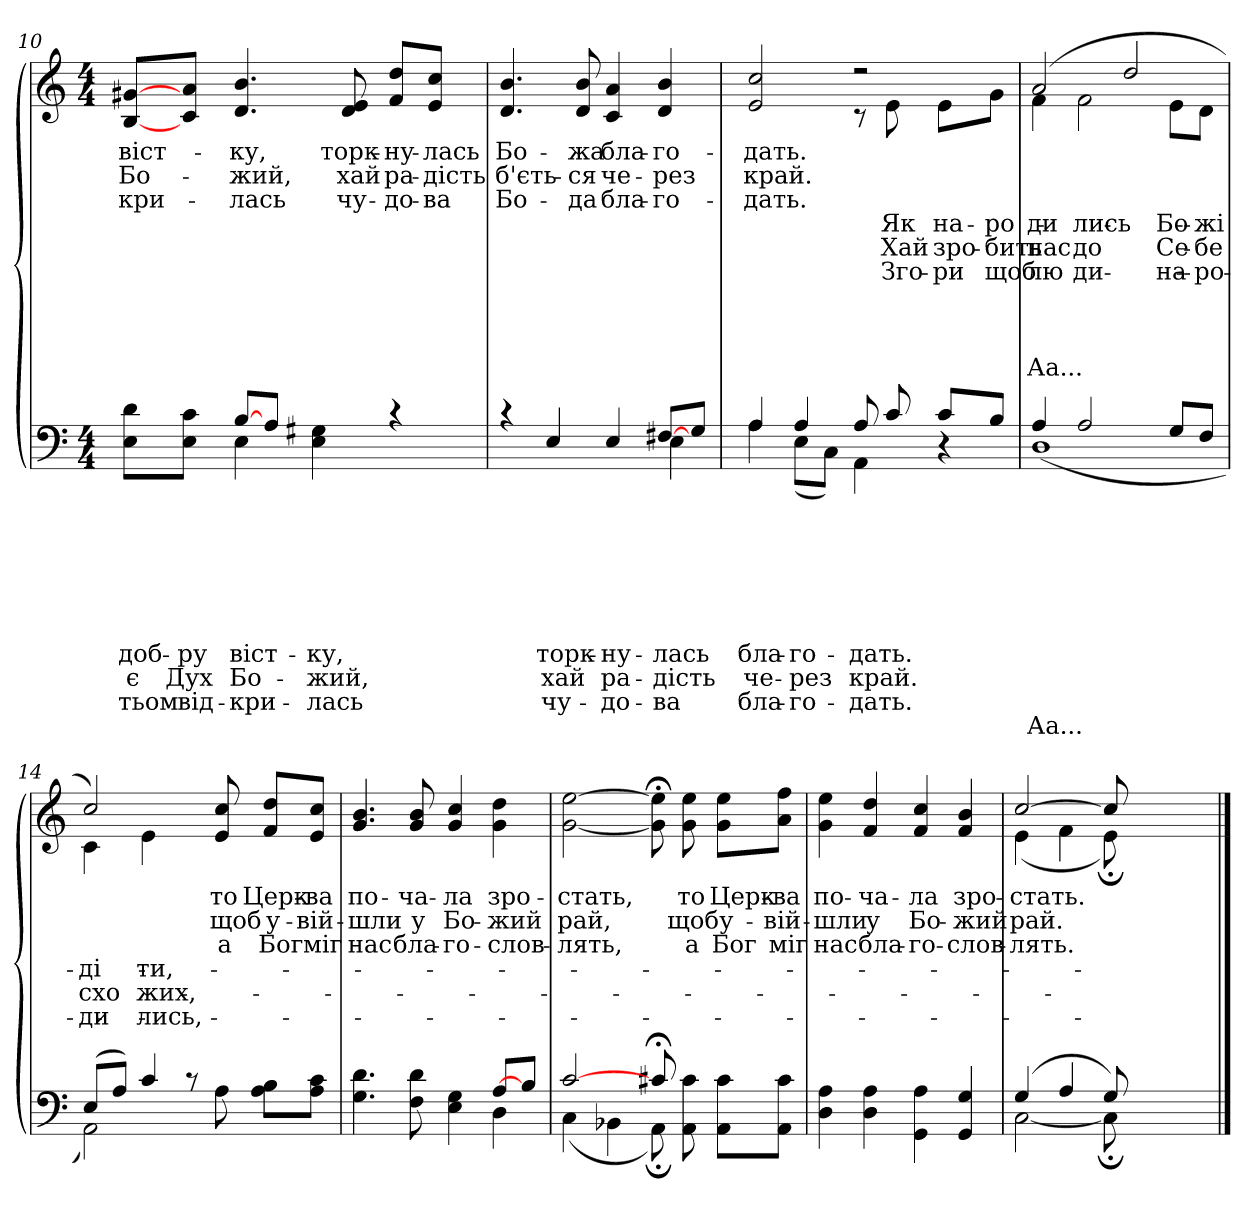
**kern	**text	**text	**text	**text	**text	**text	**text	**text	**text	**text	**kern	**text	**text	**text	**text	**text	**text	**text	**text	**text	**text
*part2	*part2	*part2	*part2	*part2	*part2	*part2	*part2	*part2	*part2	*part2	*part1	*part1	*part1	*part1	*part1	*part1	*part1	*part1	*part1	*part1	*part1
*staff2	*staff2	*staff2	*staff2	*staff2	*staff2	*staff2	*staff2	*staff2	*staff2	*staff2	*staff1	*staff1	*staff1	*staff1	*staff1	*staff1	*staff1	*staff1	*staff1	*staff1	*staff1
*clefF4	*	*	*	*	*	*	*	*	*	*	*clefG2	*	*	*	*	*	*	*	*	*	*
*k[]	*	*	*	*	*	*	*	*	*	*	*k[]	*	*	*	*	*	*	*	*	*	*
*C:	*	*	*	*	*	*	*	*	*	*	*C:	*	*	*	*	*	*	*	*	*	*
*M4/4	*	*	*	*	*	*	*	*	*	*	*M4/4	*	*	*	*	*	*	*	*	*	*
=10	=10	=10	=10	=10	=10	=10	=10	=10	=10	=10	=10	=10	=10	=10	=10	=10	=10	=10	=10	=10	=10
!	!	!	!	!	!	!	!LO:LY:b	!LO:LY:b	!LO:LY:b	!	!	!LO:LY:b	!LO:LY:b	!LO:LY:b	!	!	!	!	!	!	!
*^	*	*	*	*	*	*	*	*	*	*	*	*	*	*	*	*	*	*	*	*	*
8E\ 8d\L	4AA\yy	.	.	.	.	.	.	доб-	-є	-тьом	.	[8B/ [8g#X/L	віст-	Бо-	-кри-	.	.	.	.	.	.	.
!	!	!	!	!	!	!	!	!LO:LY:b	!LO:LY:b	!LO:LY:b	!	!	!	!	!	!	!	!	!	!	!	!
8E\ 8c\J	.	.	.	.	.	.	.	-ру	Дух	від-	.	8c/ 8a/J	.	.	.	.	.	.	.	.	.	.
!	!	!	!	!	!	!	!	!LO:LY:b	!LO:LY:b	!LO:LY:b	!	!	!LO:LY:b	!LO:LY:b	!LO:LY:b	!	!	!	!	!	!	!
[>8B/L	4E\	.	.	.	.	.	.	віст-	Бо-	-кри-	.	4.d/ 4.b/	-ку,	-жий,	-лась	.	.	.	.	.	.	.
8A/J	.	.	.	.	.	.	.	.	.	.	.	.	.	.	.	.	.	.	.	.	.	.
!	!	!	!	!	!	!	!	!LO:LY:b	!LO:LY:b	!LO:LY:b	!	!	!	!	!	!	!	!	!	!	!	!
4E\ 4G#X\	2E\yy	.	.	.	.	.	.	-ку,	-жий,	-лась	.	.	.	.	.	.	.	.	.	.	.	.
!	!	!	!	!	!	!	!	!	!	!	!	!	!LO:LY:b	!LO:LY:b	!LO:LY:b	!	!	!	!	!	!	!
.	.	.	.	.	.	.	.	.	.	.	.	8d/ 8e/	торк-	хай	чу-	.	.	.	.	.	.	.
!	!	!	!	!	!	!	!	!	!	!	!	!	!LO:LY:b	!LO:LY:b	!LO:LY:b	!	!	!	!	!	!	!
4r	.	.	.	.	.	.	.	.	.	.	.	8f/ 8dd/L	-ну-	ра-	-до-	.	.	.	.	.	.	.
!	!	!	!	!	!	!	!	!	!	!	!	!	!LO:LY:b	!LO:LY:b	!LO:LY:b	!	!	!	!	!	!	!
.	.	.	.	.	.	.	.	.	.	.	.	8e/ 8cc/J	-лась	-дість	-ва	.	.	.	.	.	.	.
!!LO:PB:g=z
=11	=11	=11	=11	=11	=11	=11	=11	=11	=11	=11	=11	=11	=11	=11	=11	=11	=11	=11	=11	=11	=11	=11
!	!	!	!	!	!	!	!	!	!	!	!	!	!LO:LY:b	!LO:LY:b	!LO:LY:b	!	!	!	!	!	!	!
4r	2.E\yy	.	.	.	.	.	.	.	.	.	.	4.d/ 4.b/	Бо-	б'єть-	Бо-	.	.	.	.	.	.	.
!	!	!	!	!	!	!	!	!LO:LY:b	!LO:LY:b	!LO:LY:b	!	!	!	!	!	!	!	!	!	!	!	!
4E	.	.	.	.	.	.	.	торк-	хай	чу-	.	.	.	.	.	.	.	.	.	.	.	.
!	!	!	!	!	!	!	!	!	!	!	!	!	!LO:LY:b	!LO:LY:b	!LO:LY:b	!	!	!	!	!	!	!
.	.	.	.	.	.	.	.	.	.	.	.	8d/ 8b/	-жа	-ся	-да	.	.	.	.	.	.	.
!	!	!	!	!	!	!	!	!LO:LY:b	!LO:LY:b	!LO:LY:b	!	!	!LO:LY:b	!LO:LY:b	!LO:LY:b	!	!	!	!	!	!	!
4E	.	.	.	.	.	.	.	-ну-	ра-	-до-	.	4c/ 4a/	бла-	че-	бла-	.	.	.	.	.	.	.
!	!	!	!	!	!	!	!	!LO:LY:b	!LO:LY:b	!LO:LY:b	!	!	!LO:LY:b	!LO:LY:b	!LO:LY:b	!	!	!	!	!	!	!
[>8F#X/L	4E\	.	.	.	.	.	.	-лась	-дість	-ва	.	4d/ 4b/	-го-	-рез	-го-	.	.	.	.	.	.	.
8G/J	.	.	.	.	.	.	.	.	.	.	.	.	.	.	.	.	.	.	.	.	.	.
=12	=12	=12	=12	=12	=12	=12	=12	=12	=12	=12	=12	=12	=12	=12	=12	=12	=12	=12	=12	=12	=12	=12
!	!	!	!	!	!	!	!	!LO:LY:b	!LO:LY:b	!LO:LY:b	!	!	!LO:LY:b	!LO:LY:b	!LO:LY:b	!	!	!	!	!	!	!
*	*	*	*	*	*	*	*	*	*	*	*	*^	*	*	*	*	*	*	*	*	*	*
4A/	4A\	.	.	.	.	.	.	бла-	че-	бла-	.	2e/ 2cc/	2e\yy	-дать.	край.	-дать.	.	.	.	.	.	.	.
!	!	!	!	!	!	!	!	!LO:LY:b	!LO:LY:b	!LO:LY:b	!	!	!	!	!	!	!	!	!	!	!	!	!
4A/	(<8E\L	.	.	.	.	.	.	-го-	-рез	-го-	.	.	.	.	.	.	.	.	.	.	.	.	.
.	8C\J)	.	.	.	.	.	.	.	.	.	.	.	.	.	.	.	.	.	.	.	.	.	.
!	!	!	!	!	!	!	!	!LO:LY:b	!LO:LY:b	!LO:LY:b	!	!	!	!	!	!	!	!	!	!	!	!	!
8A/	4AA\	.	.	.	.	.	.	-дать.	край.	-дать.	.	2rdd	8rc	.	.	.	.	.	.	.	.	.	.
!	!	!	!	!	!	!	!	!	!	!	!	!	!	!	!	!	!LO:LY:b	!LO:LY:b	!LO:LY:b	!	!	!	!
8c/	.	.	.	.	.	.	.	.	.	.	.	.	8e\	.	.	.	Як	Хай	Зго-	.	.	.	.
!	!	!	!	!	!	!	!	!	!	!	!	!	!	!	!	!	!LO:LY:b	!LO:LY:b	!LO:LY:b	!	!	!	!
8c/L	4rC	.	.	.	.	.	.	.	.	.	.	.	8e\L	.	.	.	на-	зро-	-ри	.	.	.	.
!	!	!	!	!	!	!	!	!	!	!	!	!	!	!	!	!	!LO:LY:b	!LO:LY:b	!LO:LY:b	!	!	!	!
8B/J	.	.	.	.	.	.	.	.	.	.	.	.	8g\J	.	.	.	-ро-	-бить	щоб	.	.	.	.
=13	=13	=13	=13	=13	=13	=13	=13	=13	=13	=13	=13	=13	=13	=13	=13	=13	=13	=13	=13	=13	=13	=13	=13
!	!	!	!	!	!	!	!	!	!	!	!LO:LY:b	!	!	!	!	!	!	!	!	!	!	!	!LO:LY:a
!	!	!	!	!	!	!	!	!	!	!	!	!	!	!	!	!	!LO:LY:b	!LO:LY:b	!LO:LY:b	!	!	!	!
4A/	(<1D	.	.	.	.	.	.	.	.	.	Аа...	(2a/	4f\	.	.	.	-ди-	нас	лю-	.	.	.	Аа...
!	!	!	!	!	!	!	!	!	!	!	!	!	!	!	!	!	!LO:LY:b	!LO:LY:b	!LO:LY:b	!	!	!	!
2A/	.	.	.	.	.	.	.	.	.	.	.	.	2f\	.	.	.	-лись	до	-ди	.	.	.	.
.	.	.	.	.	.	.	.	.	.	.	.	2dd/	.	.	.	.	.	.	.	.	.	.	.
!	!	!	!	!	!	!	!	!	!	!	!	!	!	!	!	!	!LO:LY:b	!LO:LY:b	!LO:LY:b	!	!	!	!
8G/L	.	.	.	.	.	.	.	.	.	.	.	.	8e\L	.	.	.	Бо-	Се-	на-	.	.	.	.
!	!	!	!	!	!	!	!	!	!	!	!	!	!	!	!	!	!LO:LY:b	!LO:LY:b	!LO:LY:b	!	!	!	!
8F/J	.	.	.	.	.	.	.	.	.	.	.	.	8d\J	.	.	.	-жі	-бе	-ро-	.	.	.	.
=14	=14	=14	=14	=14	=14	=14	=14	=14	=14	=14	=14	=14	=14	=14	=14	=14	=14	=14	=14	=14	=14	=14	=14
!	!	!	!	!	!	!	!	!	!	!	!	!	!	!	!	!	!LO:LY:b	!LO:LY:b	!LO:LY:b	!	!	!	!
(>8E/L	2AA\)	.	.	.	.	.	.	.	.	.	.	2cc/)	4c\	.	.	.	ді-	схо-	-ди-	.	.	.	.
8A/J)	.	.	.	.	.	.	.	.	.	.	.	.	.	.	.	.	.	.	.	.	.	.	.
!	!	!	!	!	!	!	!	!	!	!	!	!	!	!	!	!	!LO:LY:b	!LO:LY:b	!LO:LY:b	!	!	!	!
4c/	.	.	.	.	.	.	.	.	.	.	.	.	4e\	.	.	.	-ти,	-жих,	-лись,	.	.	.	.
8r	8AA\Lyy	.	.	.	.	.	.	.	.	.	.	8ryy	8ryy	.	.	.	.	.	.	.	.	.	.
!	!	!	!	!	!	!	!	!	!	!	!	!	!	!LO:LY:b	!LO:LY:b	!LO:LY:b	!	!	!	!	!	!	!
8A\	8AA\Jyy	.	.	.	.	.	.	.	.	.	.	8e/ 8cc/	8e\yy	то	щоб	а	.	.	.	.	.	.	.
!	!	!	!	!	!	!	!	!	!	!	!	!	!	!LO:LY:b	!LO:LY:b	!LO:LY:b	!	!	!	!	!	!	!
8A\ 8B\L	4AA\yy	.	.	.	.	.	.	.	.	.	.	8f/ 8dd/L	4e\yy	Церк-	у-	Бог	.	.	.	.	.	.	.
!	!	!	!	!	!	!	!	!	!	!	!	!	!	!LO:LY:b	!LO:LY:b	!LO:LY:b	!	!	!	!	!	!	!
8A\ 8c\J	.	.	.	.	.	.	.	.	.	.	.	8e/ 8cc/J	.	-ва	-вій-	міг	.	.	.	.	.	.	.
*	*	*	*	*	*	*	*	*	*	*	*	*v	*v	*	*	*	*	*	*	*	*	*	*
!!LO:LB:g=z
=15	=15	=15	=15	=15	=15	=15	=15	=15	=15	=15	=15	=15	=15	=15	=15	=15	=15	=15	=15	=15	=15	=15
!	!	!	!	!	!	!	!	!	!	!	!	!	!LO:LY:b	!LO:LY:b	!LO:LY:b	!	!	!	!	!	!	!
4.G\ 4.d\	2.E\yy	.	.	.	.	.	.	.	.	.	.	4.g/ 4.b/	по-	-шли	нас	.	.	.	.	.	.	.
!	!	!	!	!	!	!	!	!	!	!	!	!	!LO:LY:b	!LO:LY:b	!LO:LY:b	!	!	!	!	!	!	!
8F\ 8d\	.	.	.	.	.	.	.	.	.	.	.	8g/ 8b/	-ча-	у	бла-	.	.	.	.	.	.	.
!	!	!	!	!	!	!	!	!	!	!	!	!	!LO:LY:b	!LO:LY:b	!LO:LY:b	!	!	!	!	!	!	!
4E\ 4G\	.	.	.	.	.	.	.	.	.	.	.	4g/ 4cc/	-ла	Бо-	-го-	.	.	.	.	.	.	.
!	!	!	!	!	!	!	!	!	!	!	!	!	!LO:LY:b	!LO:LY:b	!LO:LY:b	!	!	!	!	!	!	!
[>8A/L	4D\	.	.	.	.	.	.	.	.	.	.	4g\ 4dd\	зро-	-жий	-слов-	.	.	.	.	.	.	.
8B/J	.	.	.	.	.	.	.	.	.	.	.	.	.	.	.	.	.	.	.	.	.	.
=16	=16	=16	=16	=16	=16	=16	=16	=16	=16	=16	=16	=16	=16	=16	=16	=16	=16	=16	=16	=16	=16	=16
!	!	!	!	!	!	!	!	!	!	!	!	!	!LO:LY:b	!LO:LY:b	!LO:LY:b	!	!	!	!	!	!	!
[>2c/	(<4C\	.	.	.	.	.	.	.	.	.	.	[2g\ [2ee\	-стать,	рай,	-лять,	.	.	.	.	.	.	.
.	4BB-X\	.	.	.	.	.	.	.	.	.	.	.	.	.	.	.	.	.	.	.	.	.
8c#X;</	8AA;\)	.	.	.	.	.	.	.	.	.	.	8g\];< 8ee\];<	.	.	.	.	.	.	.	.	.	.
!	!	!	!	!	!	!	!	!	!	!	!	!	!LO:LY:b	!LO:LY:b	!LO:LY:b	!	!	!	!	!	!	!
8AA\ 8c#\	8ryy	.	.	.	.	.	.	.	.	.	.	8g\ 8ee\	то	щоб	а	.	.	.	.	.	.	.
!	!	!	!	!	!	!	!	!	!	!	!	!	!LO:LY:b	!LO:LY:b	!LO:LY:b	!	!	!	!	!	!	!
8AA\ 8c#\L	4AA\yy	.	.	.	.	.	.	.	.	.	.	8g\ 8ee\L	Церк-	у-	Бог	.	.	.	.	.	.	.
!	!	!	!	!	!	!	!	!	!	!	!	!	!LO:LY:b	!LO:LY:b	!LO:LY:b	!	!	!	!	!	!	!
8AA\ 8c#\J	.	.	.	.	.	.	.	.	.	.	.	8a\ 8ff\J	-ва	-вій-	міг	.	.	.	.	.	.	.
*v	*v	*	*	*	*	*	*	*	*	*	*	*	*	*	*	*	*	*	*	*	*	*
=17	=17	=17	=17	=17	=17	=17	=17	=17	=17	=17	=17	=17	=17	=17	=17	=17	=17	=17	=17	=17	=17
!	!	!	!	!	!	!	!	!	!	!	!	!LO:LY:b	!LO:LY:b	!LO:LY:b	!	!	!	!	!	!	!
4D\ 4A\	.	.	.	.	.	.	.	.	.	.	4g\ 4ee\	по-	-шли	нас	.	.	.	.	.	.	.
!	!	!	!	!	!	!	!	!	!	!	!	!LO:LY:b	!LO:LY:b	!LO:LY:b	!	!	!	!	!	!	!
4D\ 4A\	.	.	.	.	.	.	.	.	.	.	4f/ 4dd/	-ча-	у	бла-	.	.	.	.	.	.	.
!	!	!	!	!	!	!	!	!	!	!	!	!LO:LY:b	!LO:LY:b	!LO:LY:b	!	!	!	!	!	!	!
4GG\ 4A\	.	.	.	.	.	.	.	.	.	.	4f/ 4cc/	-ла	Бо-	-го-	.	.	.	.	.	.	.
!	!	!	!	!	!	!	!	!	!	!	!	!LO:LY:b	!LO:LY:b	!LO:LY:b	!	!	!	!	!	!	!
4GG/ 4G/	.	.	.	.	.	.	.	.	.	.	4f/ 4b/	зро-	-жий	-слов-	.	.	.	.	.	.	.
=18	=18	=18	=18	=18	=18	=18	=18	=18	=18	=18	=18	=18	=18	=18	=18	=18	=18	=18	=18	=18	=18
*^	*	*	*	*	*	*	*	*	*	*	*	*	*	*	*	*	*	*	*	*	*
!	!	!	!	!	!	!	!	!	!	!	!	!	!LO:LY:b	!LO:LY:b	!LO:LY:b	!	!	!	!	!	!	!
*	*	*	*	*	*	*	*	*	*	*	*	*^	*	*	*	*	*	*	*	*	*	*
(4G/	[<2C\	.	.	.	.	.	.	.	.	.	.	[>2cc/	(<4e\	-стать.	рай.	-лять.	.	.	.	.	.	.	.
4A/	.	.	.	.	.	.	.	.	.	.	.	.	4f\	.	.	.	.	.	.	.	.	.	.
8G/)	8C;\]	.	.	.	.	.	.	.	.	.	.	8cc/]	8e;<\)	.	.	.	.	.	.	.	.	.	.
8ryy	4ryy	.	.	.	.	.	.	.	.	.	.	8ryy	8ryy	.	.	.	.	.	.	.	.	.	.
4ryy	.	.	.	.	.	.	.	.	.	.	.	4ryy	4ryy	.	.	.	.	.	.	.	.	.	.
.	8C\yy	.	.	.	.	.	.	.	.	.	.	.	.	.	.	.	.	.	.	.	.	.	.
*v	*v	*	*	*	*	*	*	*	*	*	*	*	*	*	*	*	*	*	*	*	*	*	*
*	*	*	*	*	*	*	*	*	*	*	*v	*v	*	*	*	*	*	*	*	*	*	*
==	==	==	==	==	==	==	==	==	==	==	==	==	==	==	==	==	==	==	==	==	==
*-	*-	*-	*-	*-	*-	*-	*-	*-	*-	*-	*-	*-	*-	*-	*-	*-	*-	*-	*-	*-	*-
